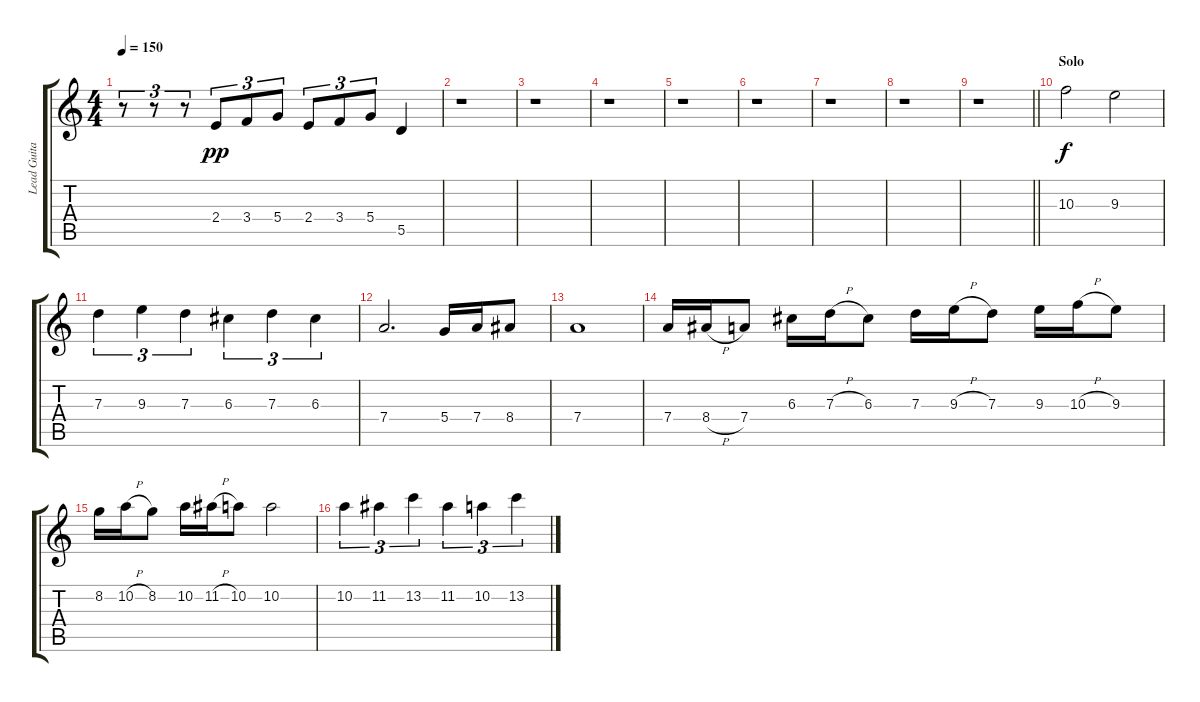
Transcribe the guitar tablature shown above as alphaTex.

\track ("Lead Guitar" "Lead Guita") {instrument overdrivenguitar}
\staff {score tabs}
\tuning (E4 B3 G3 D3 A2 E2) {hide}
\ts (4 4)
\tempo 150
\clef g2
\ks c
r.8{tu (3 2) dy pp} r.8{tu (3 2)} r.8{tu (3 2)} 2.4.8{tu (3 2)} 3.4.8{tu (3 2)} 5.4.8{tu (3 2)} 2.4.8{tu (3 2)} 3.4.8{tu (3 2)} 5.4.8{tu (3 2)} 5.5.4 |
r.1 |
r.1 |
r.1 |
r.1 |
r.1 |
r.1 |
r.1 |
\barLineRight lightlight
r.1 |
\section ("" "Solo")
10.3.2{dy f} 9.3.2 |
7.3.4{tu (3 2)} 9.3.4{tu (3 2)} 7.3.4{tu (3 2)} 6.3.4{tu (3 2)} 7.3.4{tu (3 2)} 6.3.4{tu (3 2)} |
7.4.2{d} 5.4.16 7.4.16 8.4.8 |
7.4.1 |
7.4.16 8.4{h}.16 7.4.8 6.3.16 7.3{h}.16 6.3.8 7.3.16 9.3{h}.16 7.3.8 9.3.16 10.3{h}.16 9.3.8 |
8.2.16 10.2{h}.16 8.2.8 10.2.16 11.2{h}.16 10.2.8 10.2.2 |
10.2.4{tu (3 2)} 11.2.4{tu (3 2)} 13.2.4{tu (3 2)} 11.2.4{tu (3 2)} 10.2.4{tu (3 2)} 13.2.4{tu (3 2)}
